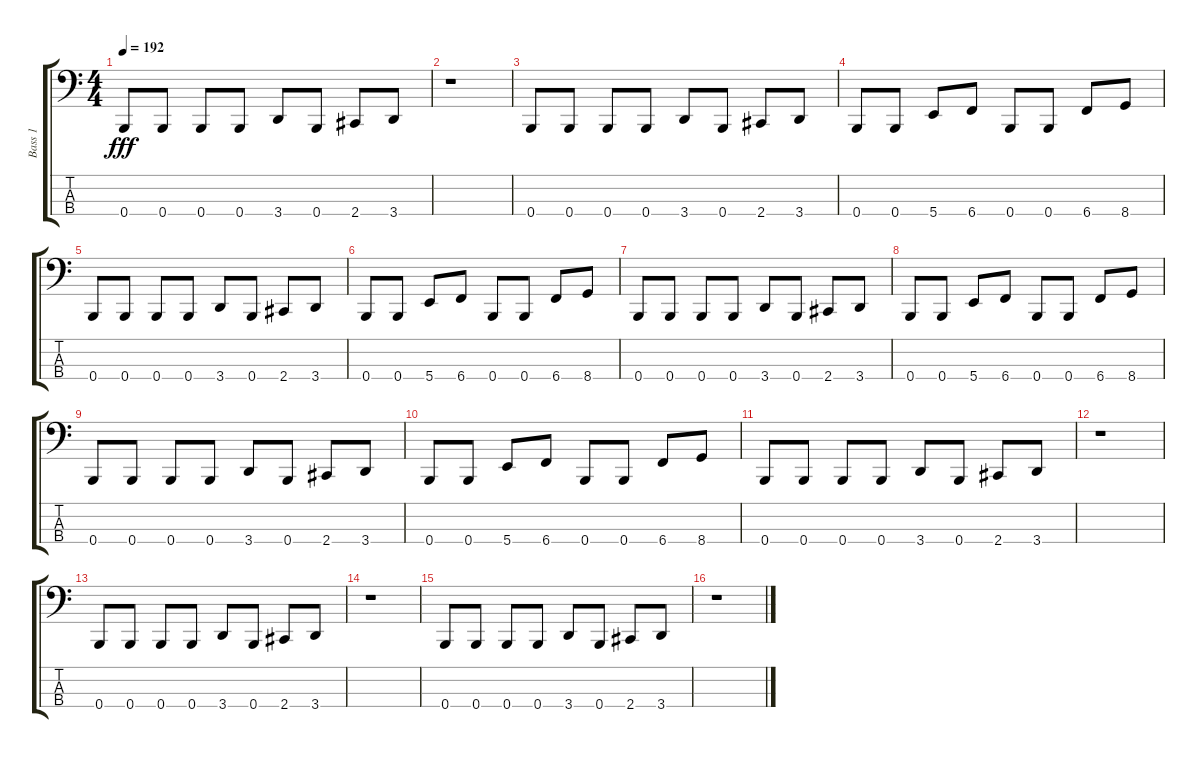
\track ("Bass 1" "Bass 1") {instrument electricbasspick}
\staff {score tabs}
\tuning (E2 B1 Gb1 B0) {hide}
\ts (4 4)
\tempo 192
\clef f4
\ks c
0.4.8{dy fff} 0.4.8 0.4.8 0.4.8 3.4.8 0.4.8 2.4.8 3.4.8 |
r.1 |
0.4.8 0.4.8 0.4.8 0.4.8 3.4.8 0.4.8 2.4.8 3.4.8 |
0.4.8 0.4.8 5.4.8 6.4.8 0.4.8 0.4.8 6.4.8 8.4.8 |
0.4.8 0.4.8 0.4.8 0.4.8 3.4.8 0.4.8 2.4.8 3.4.8 |
0.4.8 0.4.8 5.4.8 6.4.8 0.4.8 0.4.8 6.4.8 8.4.8 |
0.4.8 0.4.8 0.4.8 0.4.8 3.4.8 0.4.8 2.4.8 3.4.8 |
0.4.8 0.4.8 5.4.8 6.4.8 0.4.8 0.4.8 6.4.8 8.4.8 |
0.4.8 0.4.8 0.4.8 0.4.8 3.4.8 0.4.8 2.4.8 3.4.8 |
0.4.8 0.4.8 5.4.8 6.4.8 0.4.8 0.4.8 6.4.8 8.4.8 |
0.4.8 0.4.8 0.4.8 0.4.8 3.4.8 0.4.8 2.4.8 3.4.8 |
r.1 |
0.4.8 0.4.8 0.4.8 0.4.8 3.4.8 0.4.8 2.4.8 3.4.8 |
r.1 |
0.4.8 0.4.8 0.4.8 0.4.8 3.4.8 0.4.8 2.4.8 3.4.8 |
r.1
